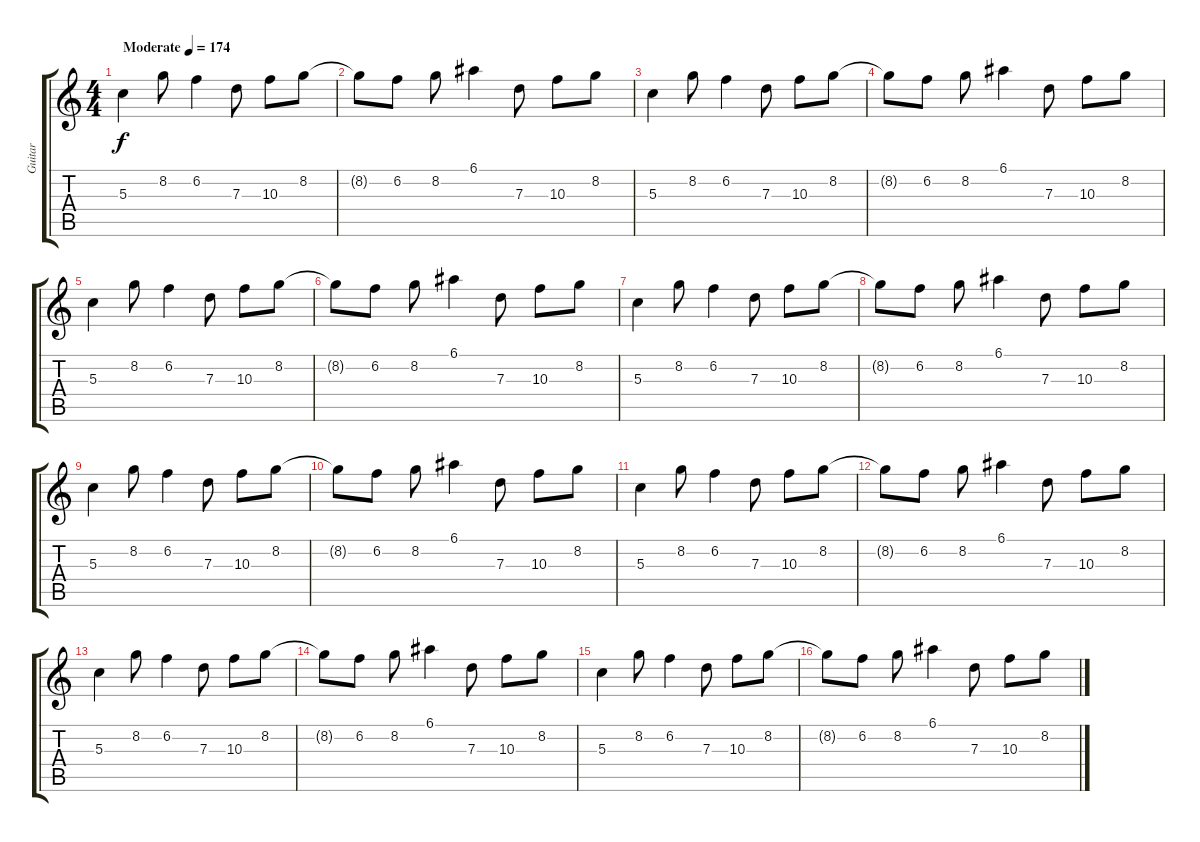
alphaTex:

\track ("Guitar" "Guitar") {instrument acousticguitarsteel}
\staff {score tabs}
\tuning (E4 B3 G3 D3 A2 E2) {hide}
\ts (4 4)
\tempo (174 "Moderate")
\clef g2
\ks c
5.3.4{dy f instrument acousticguitarsteel} 8.2.8 6.2.4 7.3.8 10.3.8 8.2.8 |
8.2{t}.8 6.2.8 8.2.8 6.1.4 7.3.8 10.3.8 8.2.8 |
5.3.4 8.2.8 6.2.4 7.3.8 10.3.8 8.2.8 |
8.2{t}.8 6.2.8 8.2.8 6.1.4 7.3.8 10.3.8 8.2.8 |
5.3.4 8.2.8 6.2.4 7.3.8 10.3.8 8.2.8 |
8.2{t}.8 6.2.8 8.2.8 6.1.4 7.3.8 10.3.8 8.2.8 |
5.3.4 8.2.8 6.2.4 7.3.8 10.3.8 8.2.8 |
8.2{t}.8 6.2.8 8.2.8 6.1.4 7.3.8 10.3.8 8.2.8 |
5.3.4 8.2.8 6.2.4 7.3.8 10.3.8 8.2.8 |
8.2{t}.8 6.2.8 8.2.8 6.1.4 7.3.8 10.3.8 8.2.8 |
5.3.4 8.2.8 6.2.4 7.3.8 10.3.8 8.2.8 |
8.2{t}.8 6.2.8 8.2.8 6.1.4 7.3.8 10.3.8 8.2.8 |
5.3.4 8.2.8 6.2.4 7.3.8 10.3.8 8.2.8 |
8.2{t}.8 6.2.8 8.2.8 6.1.4 7.3.8 10.3.8 8.2.8 |
5.3.4 8.2.8 6.2.4 7.3.8 10.3.8 8.2.8 |
8.2{t}.8 6.2.8 8.2.8 6.1.4 7.3.8 10.3.8 8.2.8
